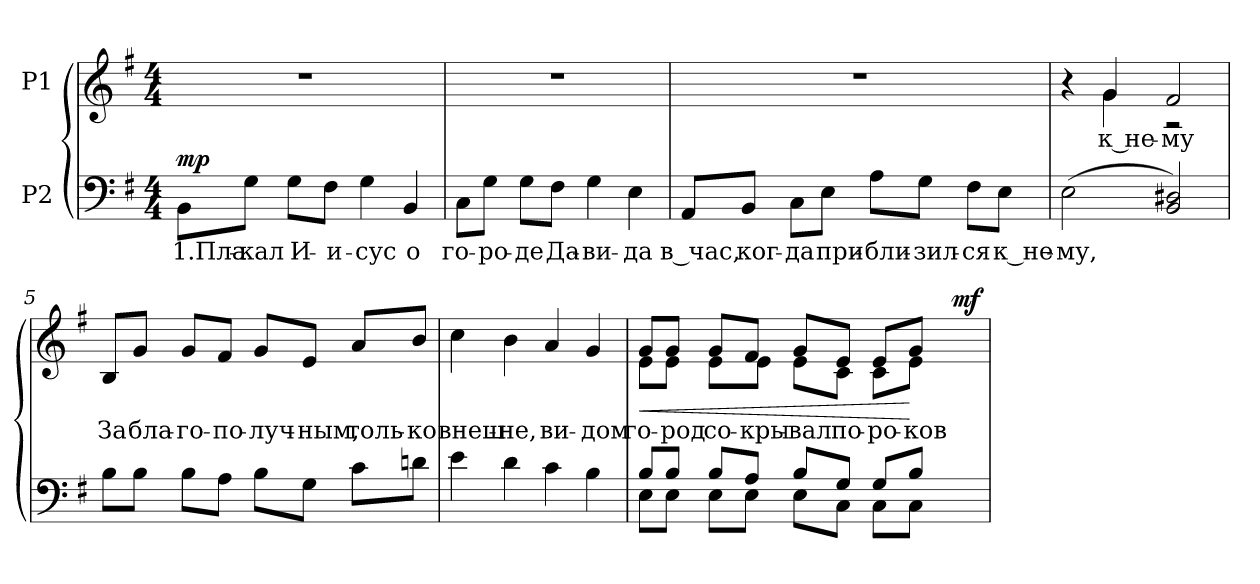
**kern	**text	**dynam	**kern	**text	**dynam
*part2	*part2	*part2	*part1	*part1	*part1
*staff2	*staff2	*staff2	*staff1	*staff1	*staff1
*I"P2	*	*	*I"P1	*	*
!!LO:PB:g=z
*clefF4	*	*	*clefG2	*	*
*k[f#]	*	*	*k[f#]	*	*
*e:	*	*	*e:	*	*
*M4/4	*	*	*M4/4	*	*
*MM90	*	*	*MM90	*	*
=1	=1	=1	=1	=1	=1
!	!LO:LY:b:color=#000000	!	!	!	!
8BBi\L	1.Пла-	mp	1r	.	.
!	!LO:LY:b:color=#000000	!	!	!	!
8Gi\J	-кал	.	.	.	.
!	!LO:LY:b:color=#000000	!	!	!	!
8Gi\L	И-	.	.	.	.
!	!LO:LY:b:color=#000000	!	!	!	!
8F#i\J	-и-	.	.	.	.
!	!LO:LY:b:color=#000000	!	!	!	!
4Gi\	-сус	.	.	.	.
!	!LO:LY:b:color=#000000	!	!	!	!
4BBi/	о	.	.	.	.
=2	=2	=2	=2	=2	=2
!	!LO:LY:b:color=#000000	!	!	!	!
8Ci\L	го-	.	1r	.	.
!	!LO:LY:b:color=#000000	!	!	!	!
8Gi\J	-ро-	.	.	.	.
!	!LO:LY:b:color=#000000	!	!	!	!
8Gi\L	-де	.	.	.	.
!	!LO:LY:b:color=#000000	!	!	!	!
8F#i\J	Да-	.	.	.	.
!	!LO:LY:b:color=#000000	!	!	!	!
4Gi\	-ви-	.	.	.	.
!	!LO:LY:b:color=#000000	!	!	!	!
4Ei\	-да	.	.	.	.
=3	=3	=3	=3	=3	=3
!	!LO:LY:b:color=#000000	!	!	!	!
8AAi/L	в_час,	.	1r	.	.
!	!LO:LY:b:color=#000000	!	!	!	!
8BBi/J	ког-	.	.	.	.
!	!LO:LY:b:color=#000000	!	!	!	!
8Ci\L	-да	.	.	.	.
!	!LO:LY:b:color=#000000	!	!	!	!
8Ei\J	при-	.	.	.	.
!	!LO:LY:b:color=#000000	!	!	!	!
8Ai\L	-бли-	.	.	.	.
!	!LO:LY:b:color=#000000	!	!	!	!
8Gi\J	-зил-	.	.	.	.
!	!LO:LY:b:color=#000000	!	!	!	!
8F#i\L	-ся	.	.	.	.
!	!LO:LY:b:color=#000000	!	!	!	!
8Ei\J	к_не-	.	.	.	.
=4	=4	=4	=4	=4	=4
!	!LO:LY:b:color=#000000	!	!	!	!
*	*	*	*^	*	*
(2Ei\	-му,	.	4r	4ryy	.	.
!	!	!	!	!	!LO:LY:b:color=#000000	!
.	.	.	4gi/	4gi\	к не-	.
!	!	!	!	!	!LO:LY:b:color=#000000	!
2BBi/ 2D#Xi)	.	.	2f#i/	2r	-му	.
*	*	*	*v	*v	*	*
!!LO:LB:g=z
=5	=5	=5	=5	=5	=5
*	*	*	*^	*	*
!	!	!	!	!	!LO:LY:b:color=#000000	!
*	*	*	*v	*v	*	*
8Bi\L	.	.	8Bi/L	За	.
!	!	!	!	!LO:LY:b:color=#000000	!
8Bi\J	.	.	8gi/J	бла-	.
!	!	!	!	!LO:LY:b:color=#000000	!
8Bi\L	.	.	8gi/L	-го-	.
!	!	!	!	!LO:LY:b:color=#000000	!
8Ai\J	.	.	8f#i/J	-по-	.
!	!	!	!	!LO:LY:b:color=#000000	!
8Bi\L	.	.	8gi/L	-луч-	.
!	!	!	!	!LO:LY:b:color=#000000	!
8Gi\J	.	.	8ei/J	-ным,	.
!	!	!	!	!LO:LY:b:color=#000000	!
8ci\L	.	.	8ai/L	толь-	.
!	!	!	!	!LO:LY:b:color=#000000	!
8dni\J	.	.	8bi/J	-ко	.
=6	=6	=6	=6	=6	=6
!	!	!	!	!LO:LY:b:color=#000000	!
4ei\	.	.	4cci\	внеш-	.
!	!	!	!	!LO:LY:b:color=#000000	!
4di\	.	.	4bi\	-не,	.
!	!	!	!	!LO:LY:b:color=#000000	!
4ci\	.	.	4ai/	ви-	.
!	!	!	!	!LO:LY:b:color=#000000	!
4Bi\	.	.	4gi/	-дом	.
=7	=7	=7	=7	=7	=7
*^	*	*	*	*	*
!	!	!	!	!	!LO:LY:b:color=#000000	!LO:HP:b
*	*	*	*	*^	*	*
*	*	*	*	*	*^	*	*
8Bi/L	8Ei\L	.	.	8gi/L	8ei\L	2ryy	го-	<
!	!	!	!	!	!	!	!LO:LY:b:color=#000000	!
8Bi/J	8Ei\J	.	.	8gi/J	8ei\J	.	-род	.
!	!	!	!	!	!	!	!LO:LY:b:color=#000000	!
8Bi/L	8Ei\L	.	.	8gi/L	8ei\L	.	со-	.
!	!	!	!	!	!	!	!LO:LY:b:color=#000000	!
8Ai/J	8Ei\J	.	.	8f#i/J	8ei\J	.	-кры-	.
!	!	!	!	!	!	!	!LO:LY:b:color=#000000	!
8Bi/L	8Ei\L	.	.	8gi/L	8ei\L	4ryy	-вал	.
!	!	!	!	!	!	!	!LO:LY:b:color=#000000	!
8Gi/J	8Ci\J	.	.	8ei/J	8ci\J	.	по-	.
!	!	!	!	!	!	!	!LO:LY:b:color=#000000	!
8Gi/L	8Ci\L	.	.	8ei/L	8ci\L	8ryy	-ро-	.
!	!	!	!	!	!	!	!LO:LY:b:color=#000000	!
8Bi/J	8Ci\J	.	.	8gi/J	8ei\J	16ryy	-ков	[
.	.	.	.	.	.	32ryy	.	.
.	.	.	.	.	.	64ryy	.	.
.	.	.	.	.	.	128...ryy	.	.
.	.	.	.	.	.	1024ryy	.	mf
*v	*v	*	*	*	*	*	*	*
*	*	*	*v	*v	*v	*	*
=	=	=	=	=	=
*-	*-	*-	*-	*-	*-
